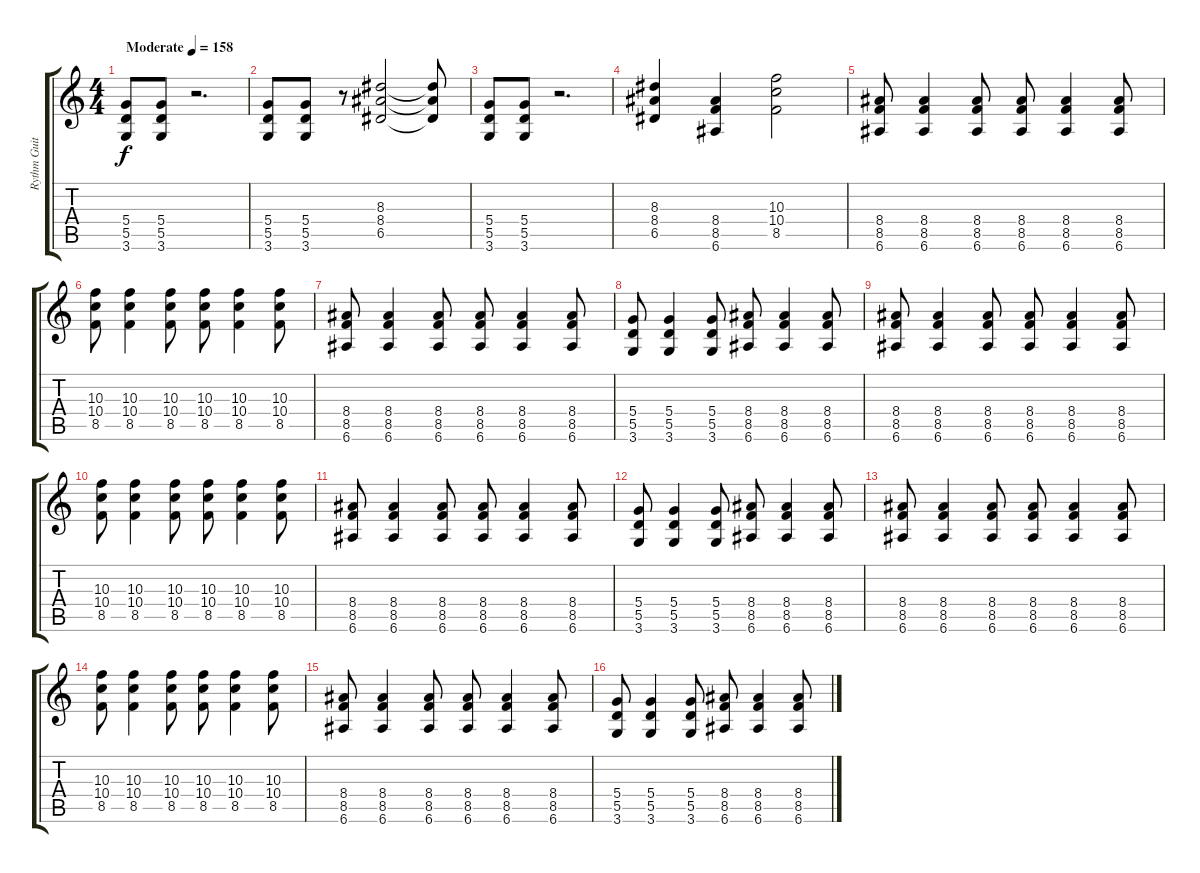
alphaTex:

\track ("Rythm Guitar" "Rythm Guit") {instrument distortionguitar}
\staff {score tabs}
\tuning (E4 B3 G3 D3 A2 E2) {hide}
\ts (4 4)
\tempo (158 "Moderate")
\clef g2
\ks c
(5.4 5.5 3.6).8{dy f instrument distortionguitar} (5.4 5.5 3.6).8 r.2{d} |
(5.4 5.5 3.6).8 (5.4 5.5 3.6).8 r.8 (8.3 8.4 6.5).2 (8.3{t} 8.4{t} 6.5{t}).8 |
(5.4 5.5 3.6).8 (5.4 5.5 3.6).8 r.2{d} |
(8.3 8.4 6.5).4 (8.4 8.5 6.6).4 (10.3 10.4 8.5).2 |
(8.4 8.5 6.6).8 (8.4 8.5 6.6).4 (8.4 8.5 6.6).8 (8.4 8.5 6.6).8 (8.4 8.5 6.6).4 (8.4 8.5 6.6).8 |
(10.3 10.4 8.5).8 (10.3 10.4 8.5).4 (10.3 10.4 8.5).8 (10.3 10.4 8.5).8 (10.3 10.4 8.5).4 (10.3 10.4 8.5).8 |
(8.4 8.5 6.6).8 (8.4 8.5 6.6).4 (8.4 8.5 6.6).8 (8.4 8.5 6.6).8 (8.4 8.5 6.6).4 (8.4 8.5 6.6).8 |
(5.4 5.5 3.6).8 (5.4 5.5 3.6).4 (5.4 5.5 3.6).8 (8.4 8.5 6.6).8 (8.4 8.5 6.6).4 (8.4 8.5 6.6).8 |
(8.4 8.5 6.6).8 (8.4 8.5 6.6).4 (8.4 8.5 6.6).8 (8.4 8.5 6.6).8 (8.4 8.5 6.6).4 (8.4 8.5 6.6).8 |
(10.3 10.4 8.5).8 (10.3 10.4 8.5).4 (10.3 10.4 8.5).8 (10.3 10.4 8.5).8 (10.3 10.4 8.5).4 (10.3 10.4 8.5).8 |
(8.4 8.5 6.6).8 (8.4 8.5 6.6).4 (8.4 8.5 6.6).8 (8.4 8.5 6.6).8 (8.4 8.5 6.6).4 (8.4 8.5 6.6).8 |
(5.4 5.5 3.6).8 (5.4 5.5 3.6).4 (5.4 5.5 3.6).8 (8.4 8.5 6.6).8 (8.4 8.5 6.6).4 (8.4 8.5 6.6).8 |
(8.4 8.5 6.6).8 (8.4 8.5 6.6).4 (8.4 8.5 6.6).8 (8.4 8.5 6.6).8 (8.4 8.5 6.6).4 (8.4 8.5 6.6).8 |
(10.3 10.4 8.5).8 (10.3 10.4 8.5).4 (10.3 10.4 8.5).8 (10.3 10.4 8.5).8 (10.3 10.4 8.5).4 (10.3 10.4 8.5).8 |
(8.4 8.5 6.6).8 (8.4 8.5 6.6).4 (8.4 8.5 6.6).8 (8.4 8.5 6.6).8 (8.4 8.5 6.6).4 (8.4 8.5 6.6).8 |
(5.4 5.5 3.6).8 (5.4 5.5 3.6).4 (5.4 5.5 3.6).8 (8.4 8.5 6.6).8 (8.4 8.5 6.6).4 (8.4 8.5 6.6).8
